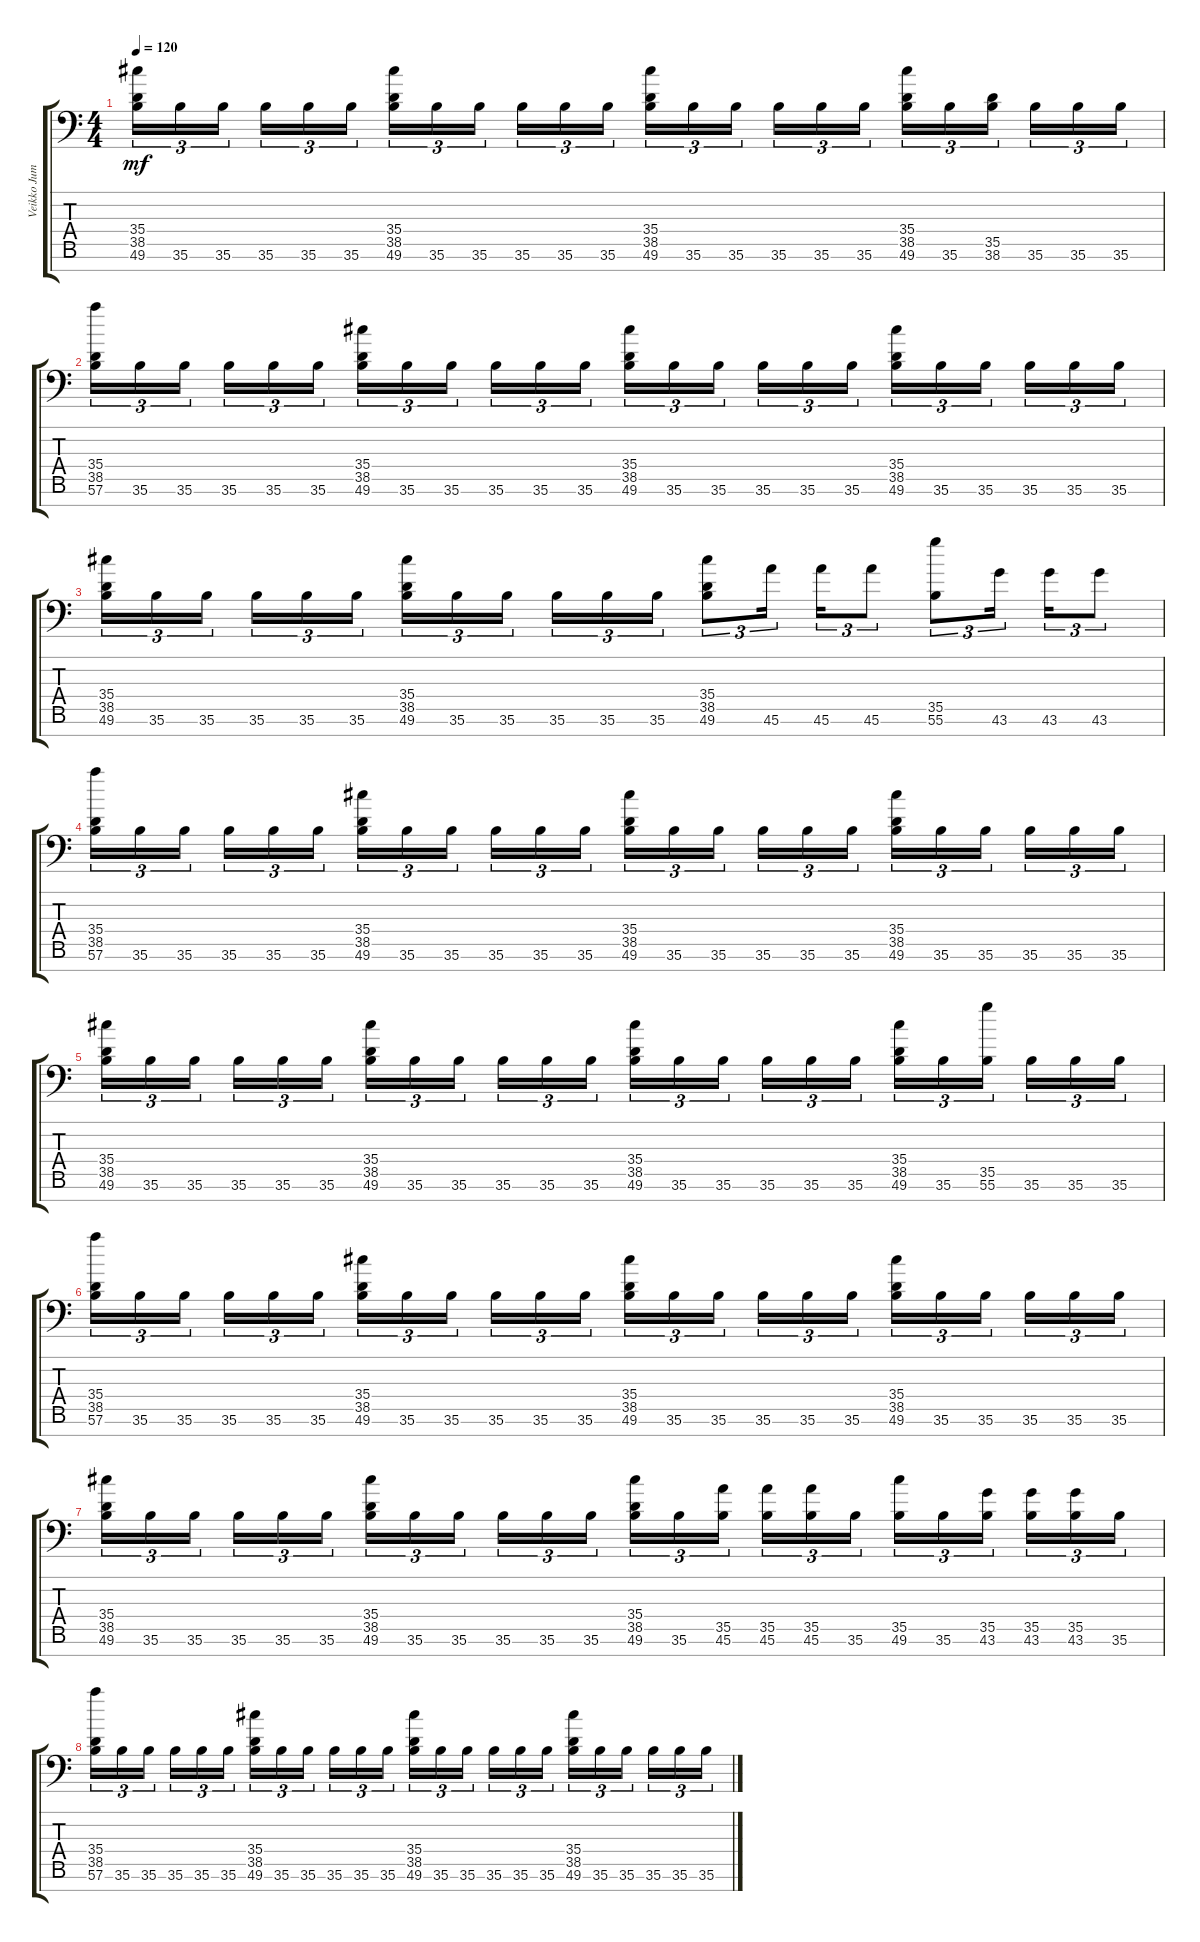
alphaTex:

\track ("Veikko Jumisko (drums)" "Veikko Jum") {instrument acousticgrandpiano}
\staff {score tabs}
\tuning (C-1 C-1 C-1 C-1 C-1 C-1 C-1) {hide}
\ts (4 4)
\tempo 120
\clef f4
\ks c
(35.4 38.5 49.6).16{tu (3 2) dy mf} 35.6.16{tu (3 2)} 35.6.16{tu (3 2)} 35.6.16{tu (3 2)} 35.6.16{tu (3 2)} 35.6.16{tu (3 2)} (35.4 38.5 49.6).16{tu (3 2)} 35.6.16{tu (3 2)} 35.6.16{tu (3 2)} 35.6.16{tu (3 2)} 35.6.16{tu (3 2)} 35.6.16{tu (3 2)} (35.4 38.5 49.6).16{tu (3 2)} 35.6.16{tu (3 2)} 35.6.16{tu (3 2)} 35.6.16{tu (3 2)} 35.6.16{tu (3 2)} 35.6.16{tu (3 2)} (35.4 38.5 49.6).16{tu (3 2)} 35.6.16{tu (3 2)} (35.5 38.6).16{tu (3 2)} 35.6.16{tu (3 2)} 35.6.16{tu (3 2)} 35.6.16{tu (3 2)} |
(35.4 38.5 57.6).16{tu (3 2)} 35.6.16{tu (3 2)} 35.6.16{tu (3 2)} 35.6.16{tu (3 2)} 35.6.16{tu (3 2)} 35.6.16{tu (3 2)} (35.4 38.5 49.6).16{tu (3 2)} 35.6.16{tu (3 2)} 35.6.16{tu (3 2)} 35.6.16{tu (3 2)} 35.6.16{tu (3 2)} 35.6.16{tu (3 2)} (35.4 38.5 49.6).16{tu (3 2)} 35.6.16{tu (3 2)} 35.6.16{tu (3 2)} 35.6.16{tu (3 2)} 35.6.16{tu (3 2)} 35.6.16{tu (3 2)} (35.4 38.5 49.6).16{tu (3 2)} 35.6.16{tu (3 2)} 35.6.16{tu (3 2)} 35.6.16{tu (3 2)} 35.6.16{tu (3 2)} 35.6.16{tu (3 2)} |
(35.4 38.5 49.6).16{tu (3 2)} 35.6.16{tu (3 2)} 35.6.16{tu (3 2)} 35.6.16{tu (3 2)} 35.6.16{tu (3 2)} 35.6.16{tu (3 2)} (35.4 38.5 49.6).16{tu (3 2)} 35.6.16{tu (3 2)} 35.6.16{tu (3 2)} 35.6.16{tu (3 2)} 35.6.16{tu (3 2)} 35.6.16{tu (3 2)} (35.4 38.5 49.6).8{tu (3 2)} 45.6.16{tu (3 2)} 45.6.16{tu (3 2)} 45.6.8{tu (3 2)} (35.5 55.6).8{tu (3 2)} 43.6.16{tu (3 2)} 43.6.16{tu (3 2)} 43.6.8{tu (3 2)} |
(35.4 38.5 57.6).16{tu (3 2)} 35.6.16{tu (3 2)} 35.6.16{tu (3 2)} 35.6.16{tu (3 2)} 35.6.16{tu (3 2)} 35.6.16{tu (3 2)} (35.4 38.5 49.6).16{tu (3 2)} 35.6.16{tu (3 2)} 35.6.16{tu (3 2)} 35.6.16{tu (3 2)} 35.6.16{tu (3 2)} 35.6.16{tu (3 2)} (35.4 38.5 49.6).16{tu (3 2)} 35.6.16{tu (3 2)} 35.6.16{tu (3 2)} 35.6.16{tu (3 2)} 35.6.16{tu (3 2)} 35.6.16{tu (3 2)} (35.4 38.5 49.6).16{tu (3 2)} 35.6.16{tu (3 2)} 35.6.16{tu (3 2)} 35.6.16{tu (3 2)} 35.6.16{tu (3 2)} 35.6.16{tu (3 2)} |
(35.4 38.5 49.6).16{tu (3 2)} 35.6.16{tu (3 2)} 35.6.16{tu (3 2)} 35.6.16{tu (3 2)} 35.6.16{tu (3 2)} 35.6.16{tu (3 2)} (35.4 38.5 49.6).16{tu (3 2)} 35.6.16{tu (3 2)} 35.6.16{tu (3 2)} 35.6.16{tu (3 2)} 35.6.16{tu (3 2)} 35.6.16{tu (3 2)} (35.4 38.5 49.6).16{tu (3 2)} 35.6.16{tu (3 2)} 35.6.16{tu (3 2)} 35.6.16{tu (3 2)} 35.6.16{tu (3 2)} 35.6.16{tu (3 2)} (35.4 38.5 49.6).16{tu (3 2)} 35.6.16{tu (3 2)} (35.5 55.6).16{tu (3 2)} 35.6.16{tu (3 2)} 35.6.16{tu (3 2)} 35.6.16{tu (3 2)} |
(35.4 38.5 57.6).16{tu (3 2)} 35.6.16{tu (3 2)} 35.6.16{tu (3 2)} 35.6.16{tu (3 2)} 35.6.16{tu (3 2)} 35.6.16{tu (3 2)} (35.4 38.5 49.6).16{tu (3 2)} 35.6.16{tu (3 2)} 35.6.16{tu (3 2)} 35.6.16{tu (3 2)} 35.6.16{tu (3 2)} 35.6.16{tu (3 2)} (35.4 38.5 49.6).16{tu (3 2)} 35.6.16{tu (3 2)} 35.6.16{tu (3 2)} 35.6.16{tu (3 2)} 35.6.16{tu (3 2)} 35.6.16{tu (3 2)} (35.4 38.5 49.6).16{tu (3 2)} 35.6.16{tu (3 2)} 35.6.16{tu (3 2)} 35.6.16{tu (3 2)} 35.6.16{tu (3 2)} 35.6.16{tu (3 2)} |
(35.4 38.5 49.6).16{tu (3 2)} 35.6.16{tu (3 2)} 35.6.16{tu (3 2)} 35.6.16{tu (3 2)} 35.6.16{tu (3 2)} 35.6.16{tu (3 2)} (35.4 38.5 49.6).16{tu (3 2)} 35.6.16{tu (3 2)} 35.6.16{tu (3 2)} 35.6.16{tu (3 2)} 35.6.16{tu (3 2)} 35.6.16{tu (3 2)} (35.4 38.5 49.6).16{tu (3 2)} 35.6.16{tu (3 2)} (35.5 45.6).16{tu (3 2)} (35.5 45.6).16{tu (3 2)} (35.5 45.6).16{tu (3 2)} 35.6.16{tu (3 2)} (35.5 49.6).16{tu (3 2)} 35.6.16{tu (3 2)} (35.5 43.6).16{tu (3 2)} (35.5 43.6).16{tu (3 2)} (35.5 43.6).16{tu (3 2)} 35.6.16{tu (3 2)} |
(35.4 38.5 57.6).16{tu (3 2)} 35.6.16{tu (3 2)} 35.6.16{tu (3 2)} 35.6.16{tu (3 2)} 35.6.16{tu (3 2)} 35.6.16{tu (3 2)} (35.4 38.5 49.6).16{tu (3 2)} 35.6.16{tu (3 2)} 35.6.16{tu (3 2)} 35.6.16{tu (3 2)} 35.6.16{tu (3 2)} 35.6.16{tu (3 2)} (35.4 38.5 49.6).16{tu (3 2)} 35.6.16{tu (3 2)} 35.6.16{tu (3 2)} 35.6.16{tu (3 2)} 35.6.16{tu (3 2)} 35.6.16{tu (3 2)} (35.4 38.5 49.6).16{tu (3 2)} 35.6.16{tu (3 2)} 35.6.16{tu (3 2)} 35.6.16{tu (3 2)} 35.6.16{tu (3 2)} 35.6.16{tu (3 2)}
